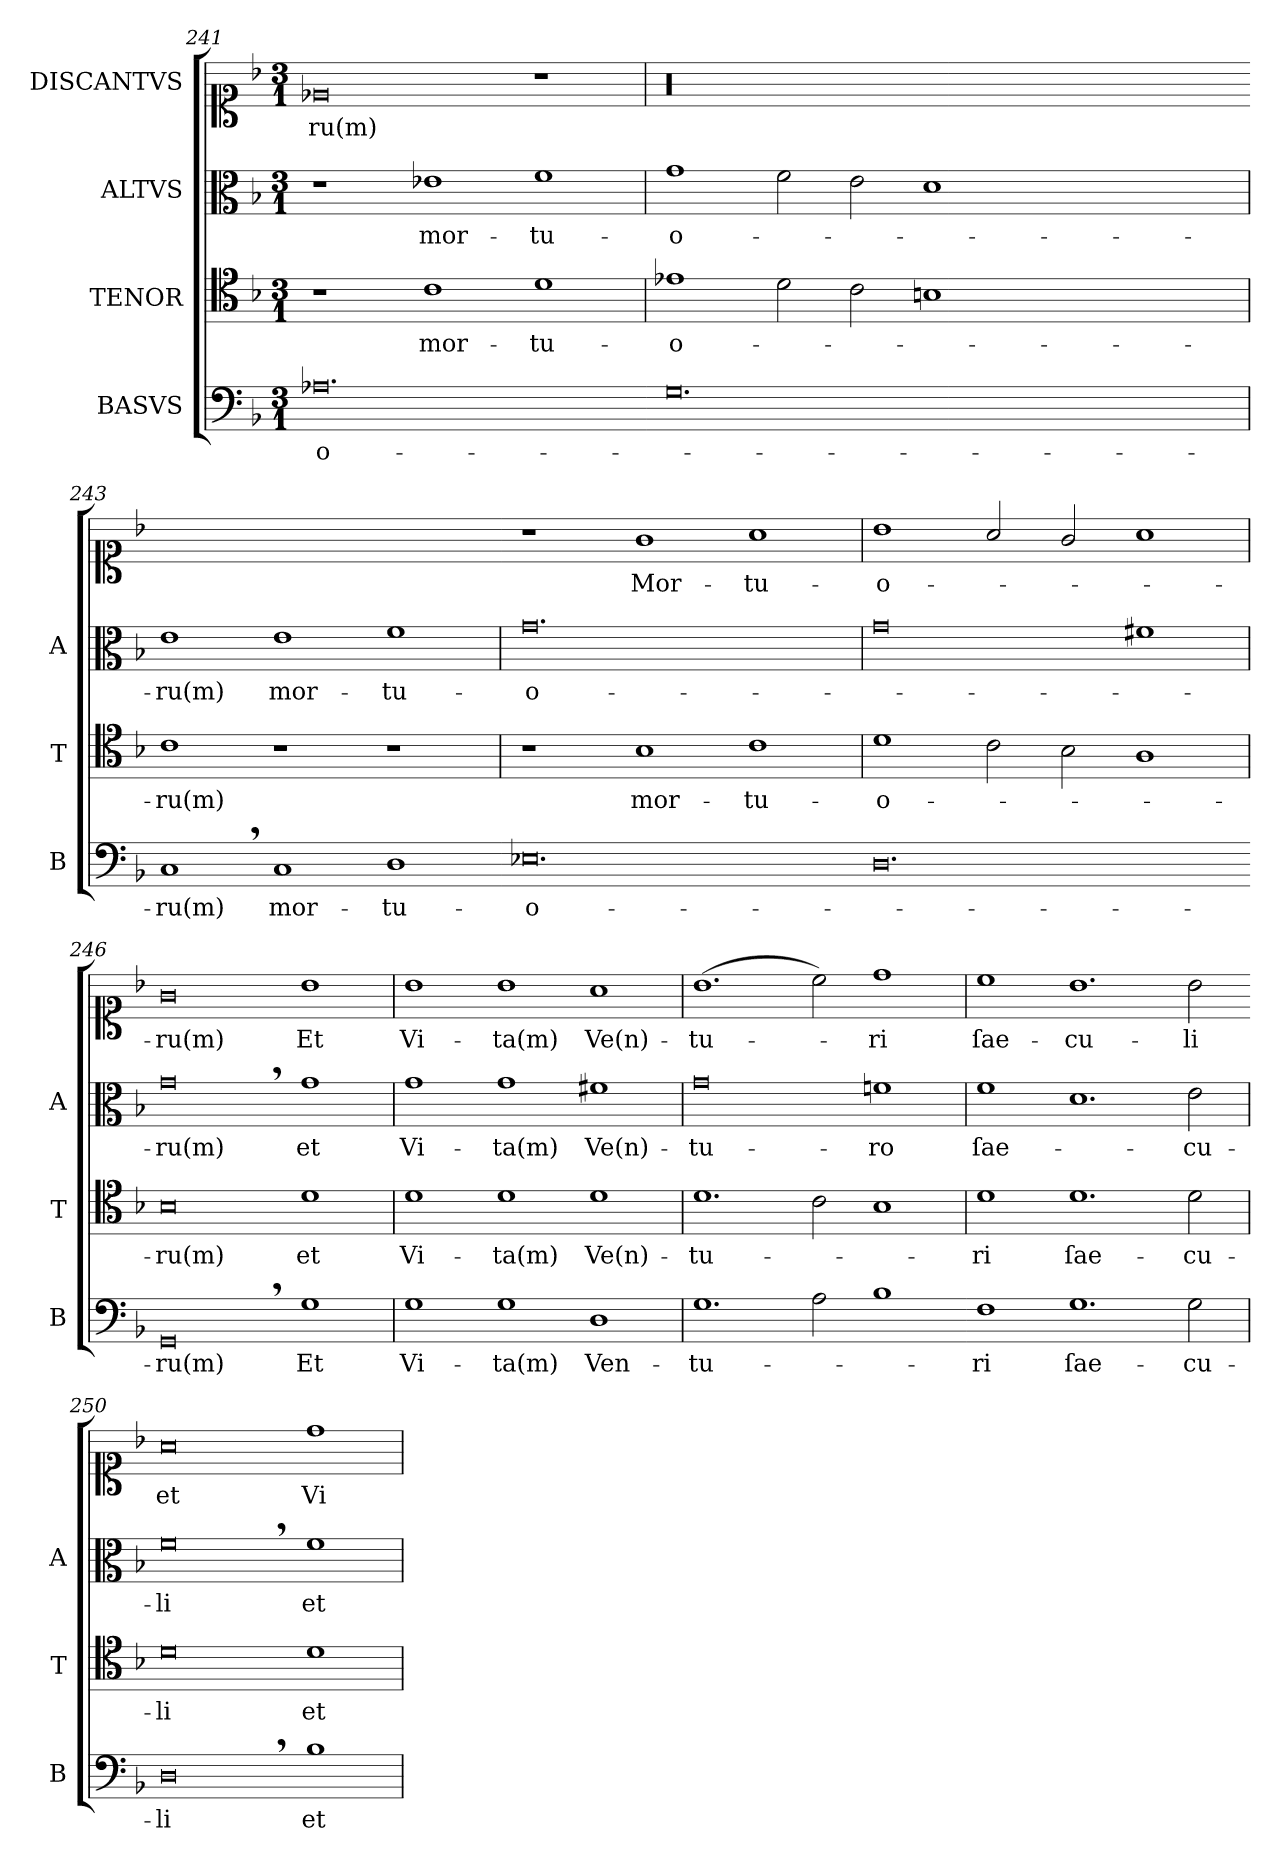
**kern	**text	**kern	**text	**kern	**text	**kern	**text
*part4	*part4	*part3	*part3	*part2	*part2	*part1	*part1
*staff4	*staff4	*staff3	*staff3	*staff2	*staff2	*staff1	*staff1
*I"BASVS	*	*I"TENOR	*	*I"ALTVS	*	*I"DISCANTVS	*
*I'B	*	*I'T	*	*I'A	*	*	*
*clefF4	*	*clefC4	*	*clefC3	*	*clefC1	*
*k[b-]	*	*k[b-]	*	*k[b-]	*	*k[b-]	*
*G:dor	*	*G:dor	*	*G:dor	*	*G:dor	*
*M3/1	*	*M3/1	*	*M3/1	*	*M3/1	*
=241	=241	=241	=241	=241	=241	=241	=241
0.A-X	-o-	1r	.	1r	.	0e-X	-ru(m)
.	.	1c	mor-	1e-X	mor-	.	.
.	.	1d	-tu-	1f	-tu-	1r	.
=242-	=242	=242	=242	=242	=242	=242	=242
0.G	.	1e-X	-o-	1g	-o-	00.r	.
.	.	2d\	.	2f\	.	.	.
.	.	2c\	.	2e\	.	.	.
.	.	1Bn	.	1d	.	.	.
0.ryy	.	0.ryy	.	0.ryy	.	.	.
=243	=243-	=243	=243-	=243	=243-	=243-	=243-
1C,<	-ru(m)	1c	-ru(m)	1e	-ru(m)	0.ryy	.
!	!LO:LY:i	!	!	!	!	!	!
1C	mor-	1r	.	1e	mor-	.	.
!	!LO:LY:i	!	!	!	!	!	!
1D	-tu-	1r	.	1f	-tu-	.	.
=244-	=244-	=244	=244-	=244	=244-	=244-	=244-
!	!LO:LY:i	!	!	!	!	!	!
0.E-X	-o-	1r	.	0.g	-o-	1r	.
!	!	!	!LO:LY:i	!	!	!	!LO:LY:i
.	.	1B-	mor-	.	.	1g	Mor-
!	!	!	!LO:LY:i	!	!	!	!LO:LY:i
.	.	1c	-tu-	.	.	1a	-tu-
=245-	=245	=245	=245	=245	=245	=245	=245
!	!	!	!LO:LY:i	!	!	!	!LO:LY:i
0.D	.	1d	-o-	0g	.	1b-	-o-
.	.	2c\	.	.	.	2a/	.
.	.	2B-\	.	.	.	2g/	.
.	.	1A	.	1f#X	.	1a	.
=246-	=246	=246	=246	=246	=246	=246	=246
!	!LO:LY:i	!	!LO:LY:i	!	!	!	!LO:LY:i
0GG,<	-ru(m)	0B-	-ru(m)	0g,<	-ru(m)	0g	-ru(m)
1G	Et	1d	et	1g	et	1b-	Et
=247	=247	=247	=247	=247	=247	=247	=247
1G	Vi-	1d	Vi-	1g	Vi-	1b-	Vi-
1G	-ta(m)	1d	-ta(m)	1g	-ta(m)	1b-	-ta(m)
1D	Ven-	1d	Ve(n)-	1f#X	Ve(n)-	1a	Ve(n)-
=248	=248	=248	=248	=248	=248	=248	=248
1.G	-tu-	1.d	-tu-	0g	-tu-	(<1.b-	-tu-
2A\	.	2c\	.	.	.	2cc\)	.
1B-	.	1B-	.	1fn	-ro	1dd	-ri
=249-	=249	=249	=249	=249	=249	=249	=249
1F	-ri	1d	-ri	1f	ſae-	1cc	ſae-
1.G	ſae-	1.d	ſae-	1.d	.	1.b-	-cu-
2G\	-cu-	2d\	-cu-	2e\	-cu-	2b-\	-li
=250	=250-	=250	=250-	=250	=250-	=250-	=250-
0D,<	-li	0d	-li	0f,<	-li	0a	et
!	!LO:LY:i	!	!LO:LY:i	!	!	!	!
1B-	et	1d	et	1f	et	1dd	Vi-
=	=	=	=	=	=	=	=
*-	*-	*-	*-	*-	*-	*-	*-
